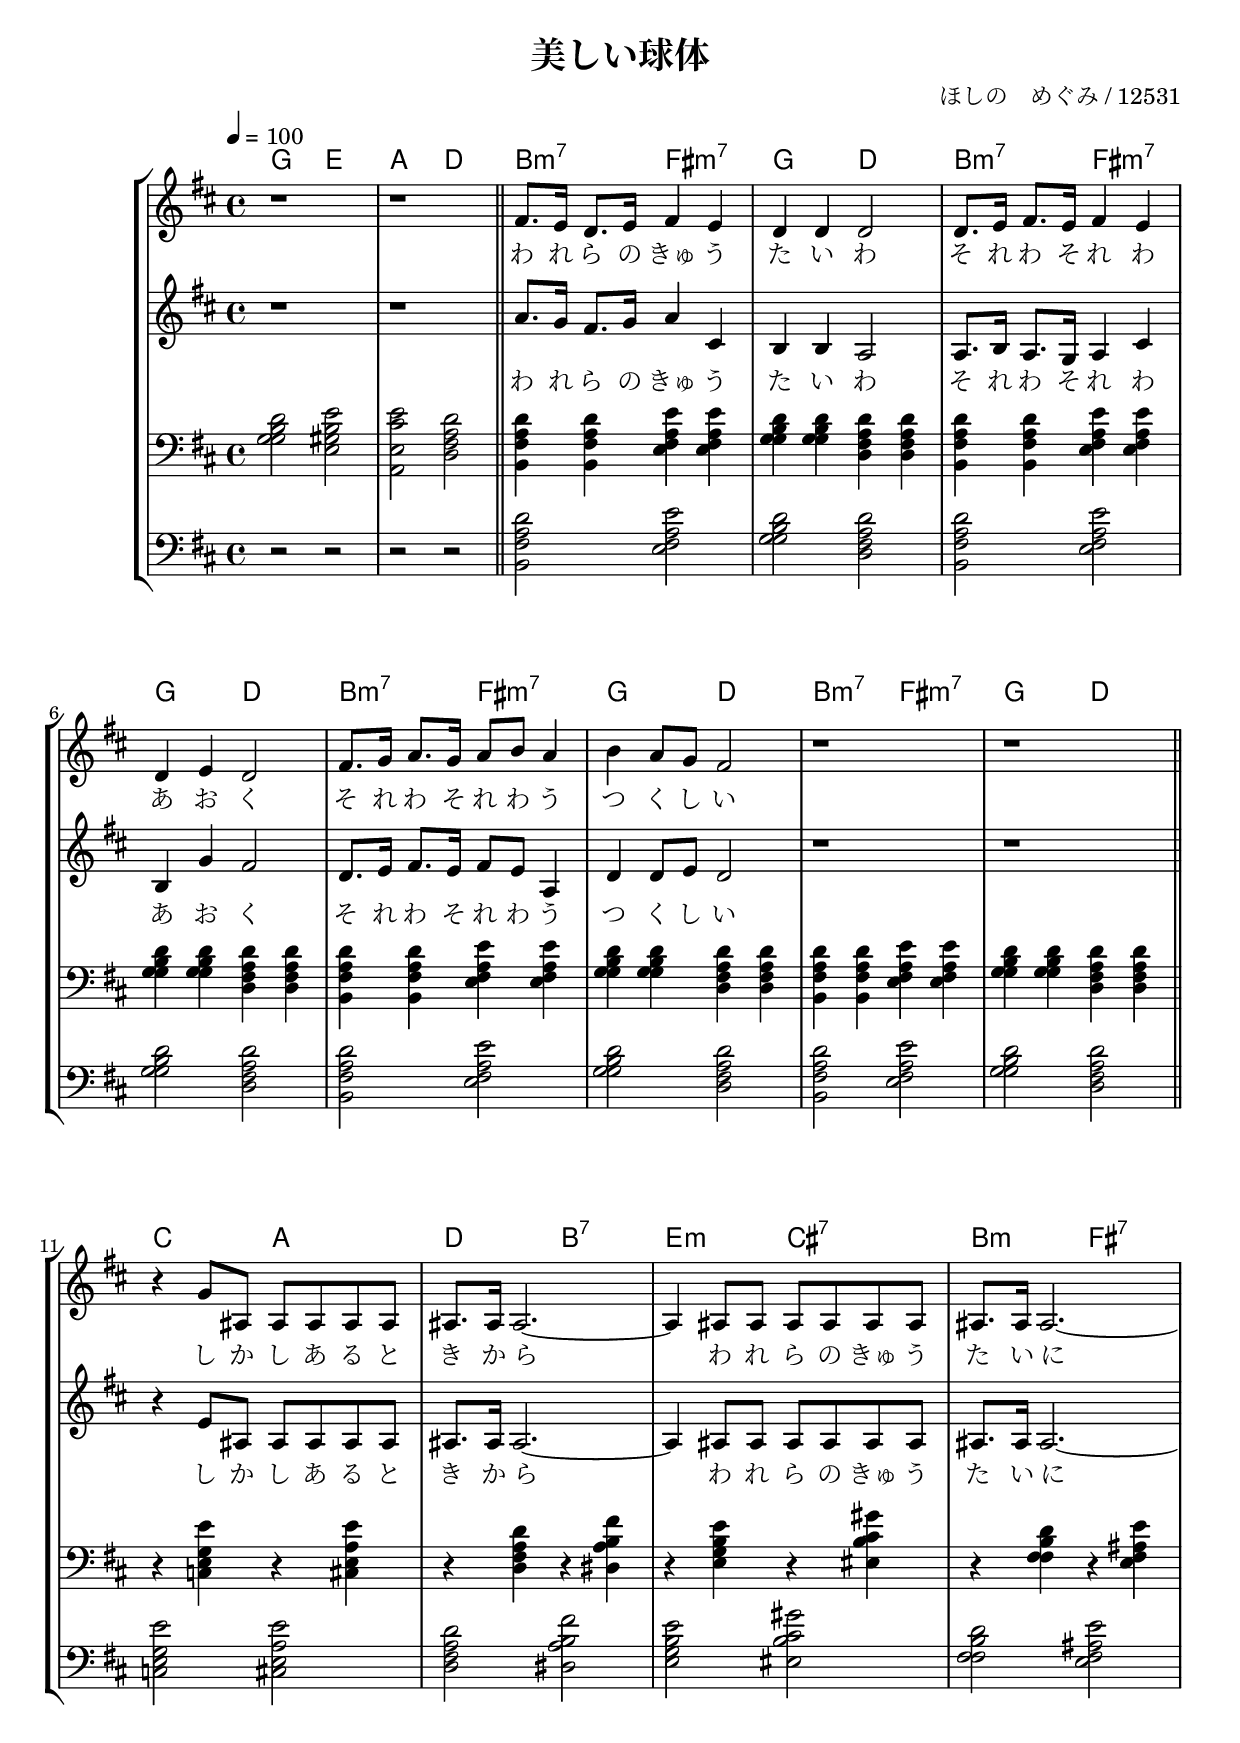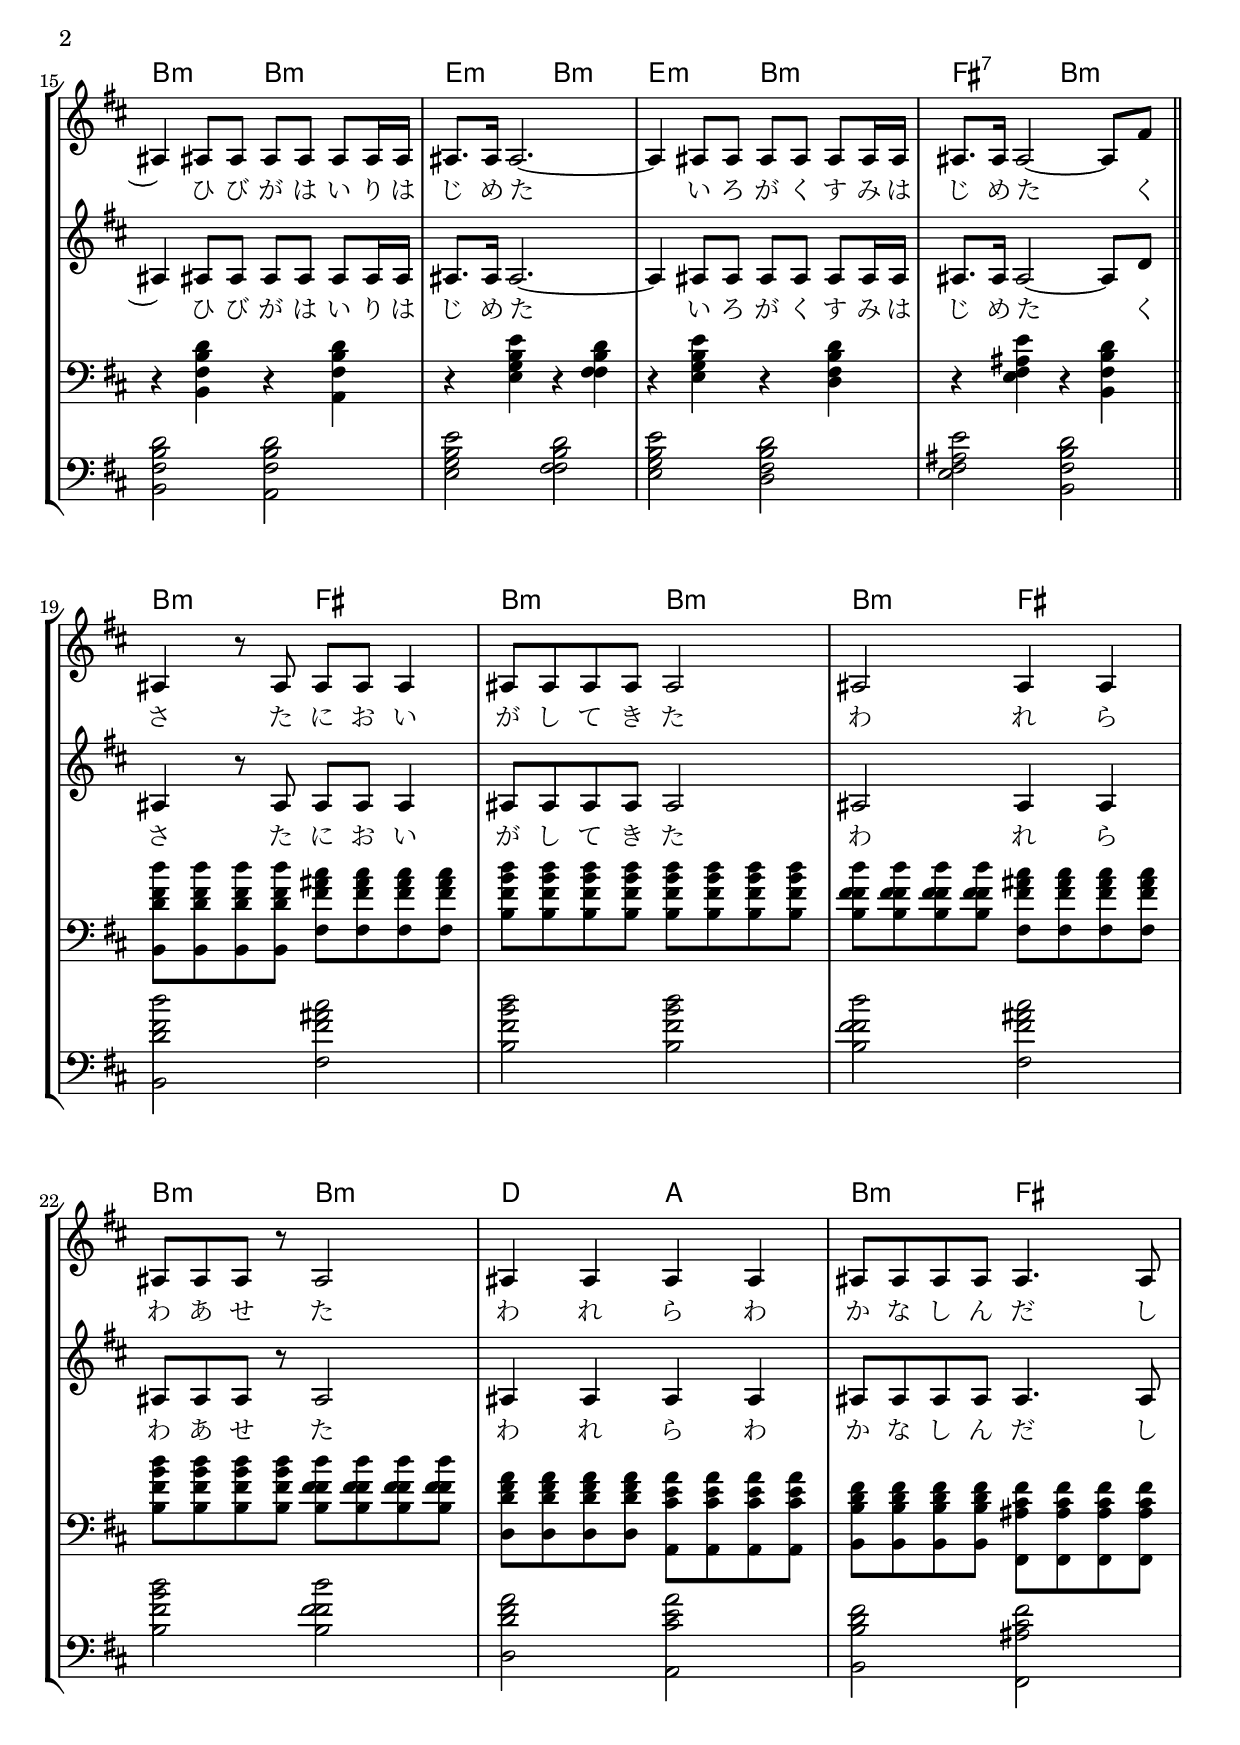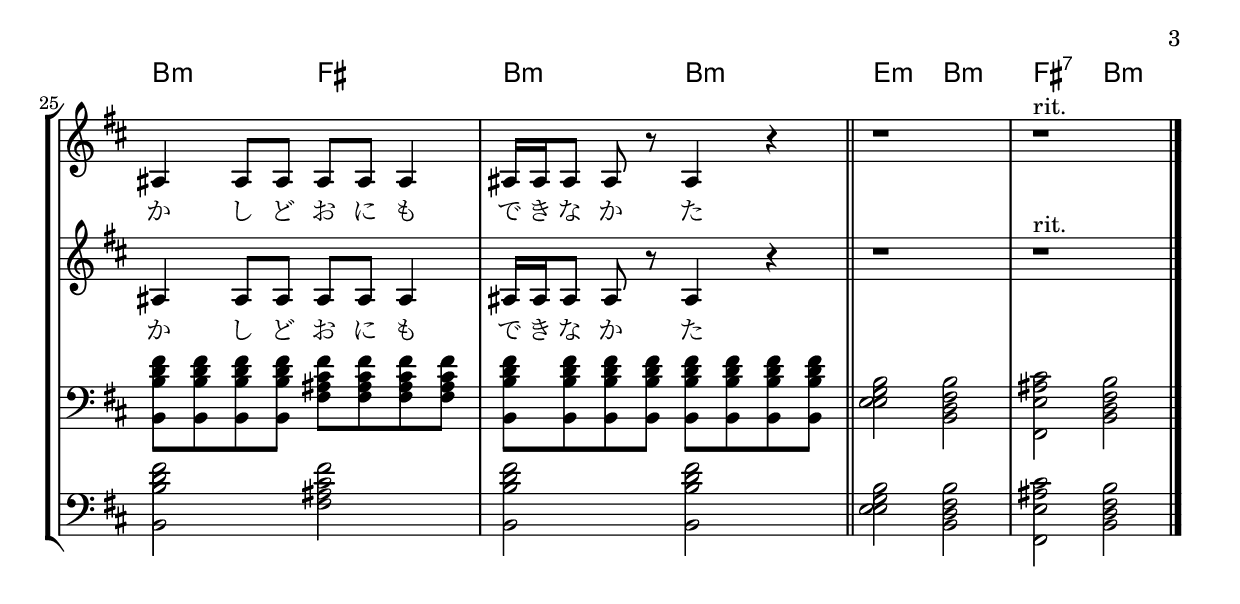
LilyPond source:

\version "2.12.1"

\header {
	title = \markup {美しい球体}
	composer = \markup \center-column {"ほしの　めぐみ / 12531"}
}

harmony = \chordmode {
	g2 e a d 

	b:min7 fis:min7 g d b:min7 fis:min7 g d b:min7 fis:min7 g d b:min7 fis:min7 g d 

	c a d b:7 e:m cis:7 b:m fis:7 b:m b:m e:m b:m e:m b:m fis:7 b:m 

	b:m fis b:m b:m b:m fis b:m b:m d a b:m fis b:m fis b:m b:m 

	e:m b:m fis:7 b:m 
}

melody = {
	\key d \major
	\tempo 4 = 100
	r1 | r1   
	\set Staff.midiInstrument = #"mmi0.34"
	fis'8.  e'16  d'8.  e'16  fis'4  e'4 
	d'4  d'4  d'2 
	d'8.  e'16  fis'8.  e'16  fis'4  e'4 
	d'4  e'4  d'2 
	fis'8.  g'16  a'8.  g'16  a'8  b'8  a'4 
	b'4  a'8  g'8  fis'2
	r1 r1 	\set Staff.midiInstrument = #"mmi0.34"
	r4 g'8  ais8  ais8  ais8  ais8  ais8 
	ais8.  ais16  ais2.~ 
	ais4  ais8  ais8  ais8  ais8  ais8  ais8 
	ais8.  ais16  ais2.~ 
	ais4  ais8  ais8  ais8  ais8  ais8  ais16  ais16 
	ais8.  ais16  ais2.~ 
	ais4  ais8  ais8  ais8  ais8  ais8  ais16  ais16 
	ais8.  ais16  ais2~ais8  	\set Staff.midiInstrument = #"mmi0.34"
	fis'8 
	ais4  r8  ais8  ais8  ais8  ais4 
	ais8  ais8  ais8  ais8  ais2 
	ais2  ais4  ais4 
	ais8  ais8  ais8  r8  ais2 
	ais4  ais4  ais4  ais4 
	ais8  ais8  ais8  ais8  ais4.  ais8 
	ais4  ais8  ais8  ais8  ais8  ais4 
	ais16  ais16  ais8  ais8  r8  ais4  	r4 	r1 | r1^"rit." \bar "|."
}

words = \lyricmode {
	
	わ  れ  ら  の  きゅ  う  た  い  わ  そ  れ  わ  そ  れ  わ  あ  お  く  そ  れ  わ  そ  れ  わ  う  つ  く  し  い  
	し  か  し  あ  る  と  き  か  ら  わ  れ  ら  の  きゅ  う  た  い  に  ひ  び  が  は  い  り  は  じ  め  た  い  ろ  が  く  す  み  は  じ  め  た  
	く  さ  た  に  お  い  が  し  て  き  た  わ  れ  ら  わ  あ  せ  た  わ  れ  ら  わ  か  な  し  ん  だ  し  か  し  ど  お  に  も  で  き  な  か  た  
	
}

secondmelody = {
	\key d \major
	\tempo 4 = 100
	r1 | r1   
	\set Staff.midiInstrument = #"fss0.5"
	a'8.  g'16  fis'8.  g'16  a'4  cis'4 
	b4  b4  a2 
	a8.  b16  a8.  g16  a4  cis'4 
	b4  g'4  fis'2 
	d'8.  e'16  fis'8.  e'16  fis'8  e'8  a4 
	d'4  d'8  e'8  d'2
	r1 r1 	\set Staff.midiInstrument = #"fss0.5"
	r4 e'8  ais8  ais8  ais8  ais8  ais8 
	ais8.  ais16  ais2.~ 
	ais4  ais8  ais8  ais8  ais8  ais8  ais8 
	ais8.  ais16  ais2.~ 
	ais4  ais8  ais8  ais8  ais8  ais8  ais16  ais16 
	ais8.  ais16  ais2.~ 
	ais4  ais8  ais8  ais8  ais8  ais8  ais16  ais16 
	ais8.  ais16  ais2~ais8  	\set Staff.midiInstrument = #"fss0.5"
	d'8 
	ais4  r8  ais8  ais8  ais8  ais4 
	ais8  ais8  ais8  ais8  ais2 
	ais2  ais4  ais4 
	ais8  ais8  ais8  r8  ais2 
	ais4  ais4  ais4  ais4 
	ais8  ais8  ais8  ais8  ais4.  ais8 
	ais4  ais8  ais8  ais8  ais8  ais4 
	ais16  ais16  ais8  ais8  r8  ais4  	r4 	r1 | r1^"rit." \bar "|."
}

secondwords = \lyricmode {
	
	わ  れ  ら  の  きゅ  う  た  い  わ  そ  れ  わ  そ  れ  わ  あ  お  く  そ  れ  わ  そ  れ  わ  う  つ  く  し  い  
	し  か  し  あ  る  と  き  か  ら  わ  れ  ら  の  きゅ  う  た  い  に  ひ  び  が  は  い  り  は  じ  め  た  い  ろ  が  く  す  み  は  じ  め  た  
	く  さ  た  に  お  い  が  し  て  き  た  わ  れ  ら  わ  あ  せ  た  わ  れ  ら  わ  か  な  し  ん  だ  し  か  し  ど  お  に  も  で  き  な  か  た  
	
}

tempochange = {
	\tempo 4 = 100
	r1 | r1 \bar "||"
	\tempo 4 = 100
	r1 | r1 | r1 | r1 | r1 | r1 | r1 | r1 \bar "||"
	\tempo 4 = 100
	r1 | r1 | r1 | r1 | r1 | r1 | r1 | r1 \bar "||"
	\tempo 4 = 100
	r1 | r1 | r1 | r1 | r1 | r1 | r1 | r1 \bar "||"
	\tempo 4 = 100
	r1 | \tempo 4 = 75 r2 \tempo 4 = 66 r2 \bar "|."
}

mainacc = {
	\clef bass
	\set Staff.midiInstrument = #"Synth Voice"
	\key d \major
	\tempo 4 = 100
	<g g b d'>2
	<e gis b e'>2
	<a, e cis' e'>2
	<d fis a d'>2
	\bar "||"

	\set Staff.midiInstrument = #"Synth Voice"
	<b, fis a d'>4 <b, fis a d'>4
	<fis e a e'>4 <fis e a e'>4
	<g g b d'>4 <g g b d'>4
	<d fis a d'>4 <d fis a d'>4
	<b, fis a d'>4 <b, fis a d'>4
	<fis e a e'>4 <fis e a e'>4
	<g g b d'>4 <g g b d'>4
	<d fis a d'>4 <d fis a d'>4
	<b, fis a d'>4 <b, fis a d'>4
	<fis e a e'>4 <fis e a e'>4
	<g g b d'>4 <g g b d'>4
	<d fis a d'>4 <d fis a d'>4
	<b, fis a d'>4 <b, fis a d'>4
	<fis e a e'>4 <fis e a e'>4
	<g g b d'>4 <g g b d'>4
	<d fis a d'>4 <d fis a d'>4
	\bar "||"

	\set Staff.midiInstrument = #"Lead 6 (voice)"
	r4 <c e g e'>4
	r4 <cis e a e'>4
	r4 <d fis a d'>4
	r4 <dis a b fis'>4
	r4 <e g b e'>4
	r4 <eis b cis' gis'>4
	r4 <fis fis b d'>4
	r4 <fis e ais e'>4
	r4 <b, fis b d'>4
	r4 <a, fis b d'>4
	r4 <g e b e'>4
	r4 <fis fis b d'>4
	r4 <e g b e'>4
	r4 <d fis b d'>4
	r4 <fis e ais e'>4
	r4 <b, fis b d'>4
	\bar "||"

	\set Staff.midiInstrument = #"Breath Noise"
	<b, fis' d' d''>8 <b, fis' d' d''>8 <b, fis' d' d''>8 <b, fis' d' d''>8
	<fis fis' ais' cis''>8 <fis fis' ais' cis''>8 <fis fis' ais' cis''>8 <fis fis' ais' cis''>8
	<b fis' b' d''>8 <b fis' b' d''>8 <b fis' b' d''>8 <b fis' b' d''>8
	<b fis' b' d''>8 <b fis' b' d''>8 <b fis' b' d''>8 <b fis' b' d''>8
	<b fis' fis' d''>8 <b fis' fis' d''>8 <b fis' fis' d''>8 <b fis' fis' d''>8
	<fis fis' ais' cis''>8 <fis fis' ais' cis''>8 <fis fis' ais' cis''>8 <fis fis' ais' cis''>8
	<b fis' b' d''>8 <b fis' b' d''>8 <b fis' b' d''>8 <b fis' b' d''>8
	<b fis' fis' d''>8 <b fis' fis' d''>8 <b fis' fis' d''>8 <b fis' fis' d''>8
	<d d' fis' a'>8 <d d' fis' a'>8 <d d' fis' a'>8 <d d' fis' a'>8
	<a, cis' e' a'>8 <a, cis' e' a'>8 <a, cis' e' a'>8 <a, cis' e' a'>8
	<b, b d' fis'>8 <b, b d' fis'>8 <b, b d' fis'>8 <b, b d' fis'>8
	<fis, ais cis' fis'>8 <fis, ais cis' fis'>8 <fis, ais cis' fis'>8 <fis, ais cis' fis'>8
	<b, b d' fis'>8 <b, b d' fis'>8 <b, b d' fis'>8 <b, b d' fis'>8
	<fis ais cis' fis'>8 <fis ais cis' fis'>8 <fis ais cis' fis'>8 <fis ais cis' fis'>8
	<b, b d' fis'>8 <b, b d' fis'>8 <b, b d' fis'>8 <b, b d' fis'>8
	<b, b d' fis'>8 <b, b d' fis'>8 <b, b d' fis'>8 <b, b d' fis'>8
	\bar "||"

	\set Staff.midiInstrument = #"Breath Noise"
	<e e g b>2
	<b, d fis b>2
	<fis, e ais cis'>2
	<b, d fis b>2
	\bar "|."
}

subacc = {
	\clef bass
	\set Staff.midiInstrument = #"Acoustic grand"
	\key d \major
	\tempo 4 = 100
	r2
	r2
	r2
	r2
	\bar "||"

	\set Staff.midiInstrument = #"FX 3 (crystal)"
	<b, fis a d'>2
	<fis e a e'>2
	<g g b d'>2
	<d fis a d'>2
	<b, fis a d'>2
	<fis e a e'>2
	<g g b d'>2
	<d fis a d'>2
	<b, fis a d'>2
	<fis e a e'>2
	<g g b d'>2
	<d fis a d'>2
	<b, fis a d'>2
	<fis e a e'>2
	<g g b d'>2
	<d fis a d'>2
	\bar "||"

	\set Staff.midiInstrument = #"Shakuhachi"
	<c e g e'>2
	<cis e a e'>2
	<d fis a d'>2
	<dis a b fis'>2
	<e g b e'>2
	<eis b cis' gis'>2
	<fis fis b d'>2
	<fis e ais e'>2
	<b, fis b d'>2
	<a, fis b d'>2
	<g e b e'>2
	<fis fis b d'>2
	<e g b e'>2
	<d fis b d'>2
	<fis e ais e'>2
	<b, fis b d'>2
	\bar "||"

	\set Staff.midiInstrument = #"Blown Bottle"
	<b, fis' d' d''>2
	<fis fis' ais' cis''>2
	<b fis' b' d''>2
	<b fis' b' d''>2
	<b fis' fis' d''>2
	<fis fis' ais' cis''>2
	<b fis' b' d''>2
	<b fis' fis' d''>2
	<d d' fis' a'>2
	<a, cis' e' a'>2
	<b, b d' fis'>2
	<fis, ais cis' fis'>2
	<b, b d' fis'>2
	<fis ais cis' fis'>2
	<b, b d' fis'>2
	<b, b d' fis'>2
	\bar "||"

	\set Staff.midiInstrument = #"Orchestra Hit"
	<e e g b>2
	<b, d fis b>2
	<fis, e ais cis'>2
	<b, d fis b>2
	\bar "|."
}

percA = {
	\drummode {
	r1 |r1 \bar "||"
	r1 |r1 |r1 |r1 |r1 |r1 |r1 |r1 \bar "||"
	r1  |r1  |r1  |r1  |r1  |r1  |r1  |r2 r8 hho4 hho8  \bar "||"
	r1  |r1  |r1  |r1  |r1  |r1  |r1  |r2 r8 hho4 hho8  \bar "||"
	r1 |r1 \bar "|."
	}
}

percB = {
	\drummode {
	r1 |r1 \bar "||"
	r1 |r1 |r1 |r1 |r1 |r1 |r1 |r1 \bar "||"
	r4. hhp2 hhp8  |r4. hhp2 hhp8  |r4. hhp2 hhp8  |r4. hhp2 hhp8  |r4. hhp2 hhp8  |r4. hhp2 hhp8  |r4. hhp2 hhp8  |hhp4 hhp4 hhp4 hhp4  \bar "||"
	r4. hhp2 hhp8  |r4. hhp2 hhp8  |r4. hhp2 hhp8  |r4. hhp2 hhp8  |r4. hhp2 hhp8  |r4. hhp2 hhp8  |r4. hhp2 hhp8  |hhp4 hhp4 hhp4 hhp4  \bar "||"
	r1 |r1 \bar "|."
	}
}

percC = {
	\drummode {
	r1 |r1 \bar "||"
	r1 |r1 |r1 |r1 |r1 |r1 |r1 |r1 \bar "||"
	hh4 hh4 hh4 hh4  |hh4 hh4 hh4 hh4  |hh4 hh4 hh4 hh4  |hh4 hh4 hh4 hh4  |hh4 hh4 hh4 hh4  |hh4 hh4 hh4 hh4  |hh4 hh4 hh4 hh4  |r4. hh2 r8  \bar "||"
	hh4 hh4 hh4 hh4  |hh4 hh4 hh4 hh4  |hh4 hh4 hh4 hh4  |hh4 hh4 hh4 hh4  |hh4 hh4 hh4 hh4  |hh4 hh4 hh4 hh4  |hh4 hh4 hh4 hh4  |r4. hh2 r8  \bar "||"
	r1 |r1 \bar "|."
	}
}

percD = {
	\drummode {
	r1 |r1 \bar "||"
	r1 |r1 |r1 |r1 |r1 |r1 |r1 |r1 \bar "||"
	bd2. r8 bd8  |bd8. bd8. bd2 bd8  |bd2. r8 bd8  |bd8. bd8. bd2 bd8  |bd2. r8 bd8  |bd8. bd8. bd2 bd8  |bd2. r8 bd8  |bd8. bd4. r16 bd4 bd8  \bar "||"
	bd2. r8 bd8  |bd8. bd8. bd2 bd8  |bd2. r8 bd8  |bd8. bd8. bd2 bd8  |bd2. r8 bd8  |bd8. bd8. bd2 bd8  |bd2. r8 bd8  |bd8. bd4. r16 bd4 bd8  \bar "||"
	r1 |r1 \bar "|."
	}
}

percE = {
	\drummode {
	r1 |r1 \bar "||"
	r1 |r1 |r1 |r1 |r1 |r1 |r1 |r1 \bar "||"
	r1 | r1 | r1 | r1 | r1 | r1 | r1 | r1 \bar "||"
	r1 | r1 | r1 | r1 | r1 | r1 | r1 | r1 \bar "||"
	r1 |r1 \bar "|."
	}
}

\score {
	<<
		\new StaffGroup <<
			\new ChordNames {\harmony}
			\new Voice = "melody" {\melody}
			\new Lyrics \lyricsto "melody" \words
			\new Voice = "secondmelody" {\secondmelody}
			\new Lyrics \lyricsto "secondmelody" \secondwords
			\new Staff = "mainacc" {\mainacc}
			\new Staff = "subacc" {\subacc}
		>>
	>>
	\layout { }
}
